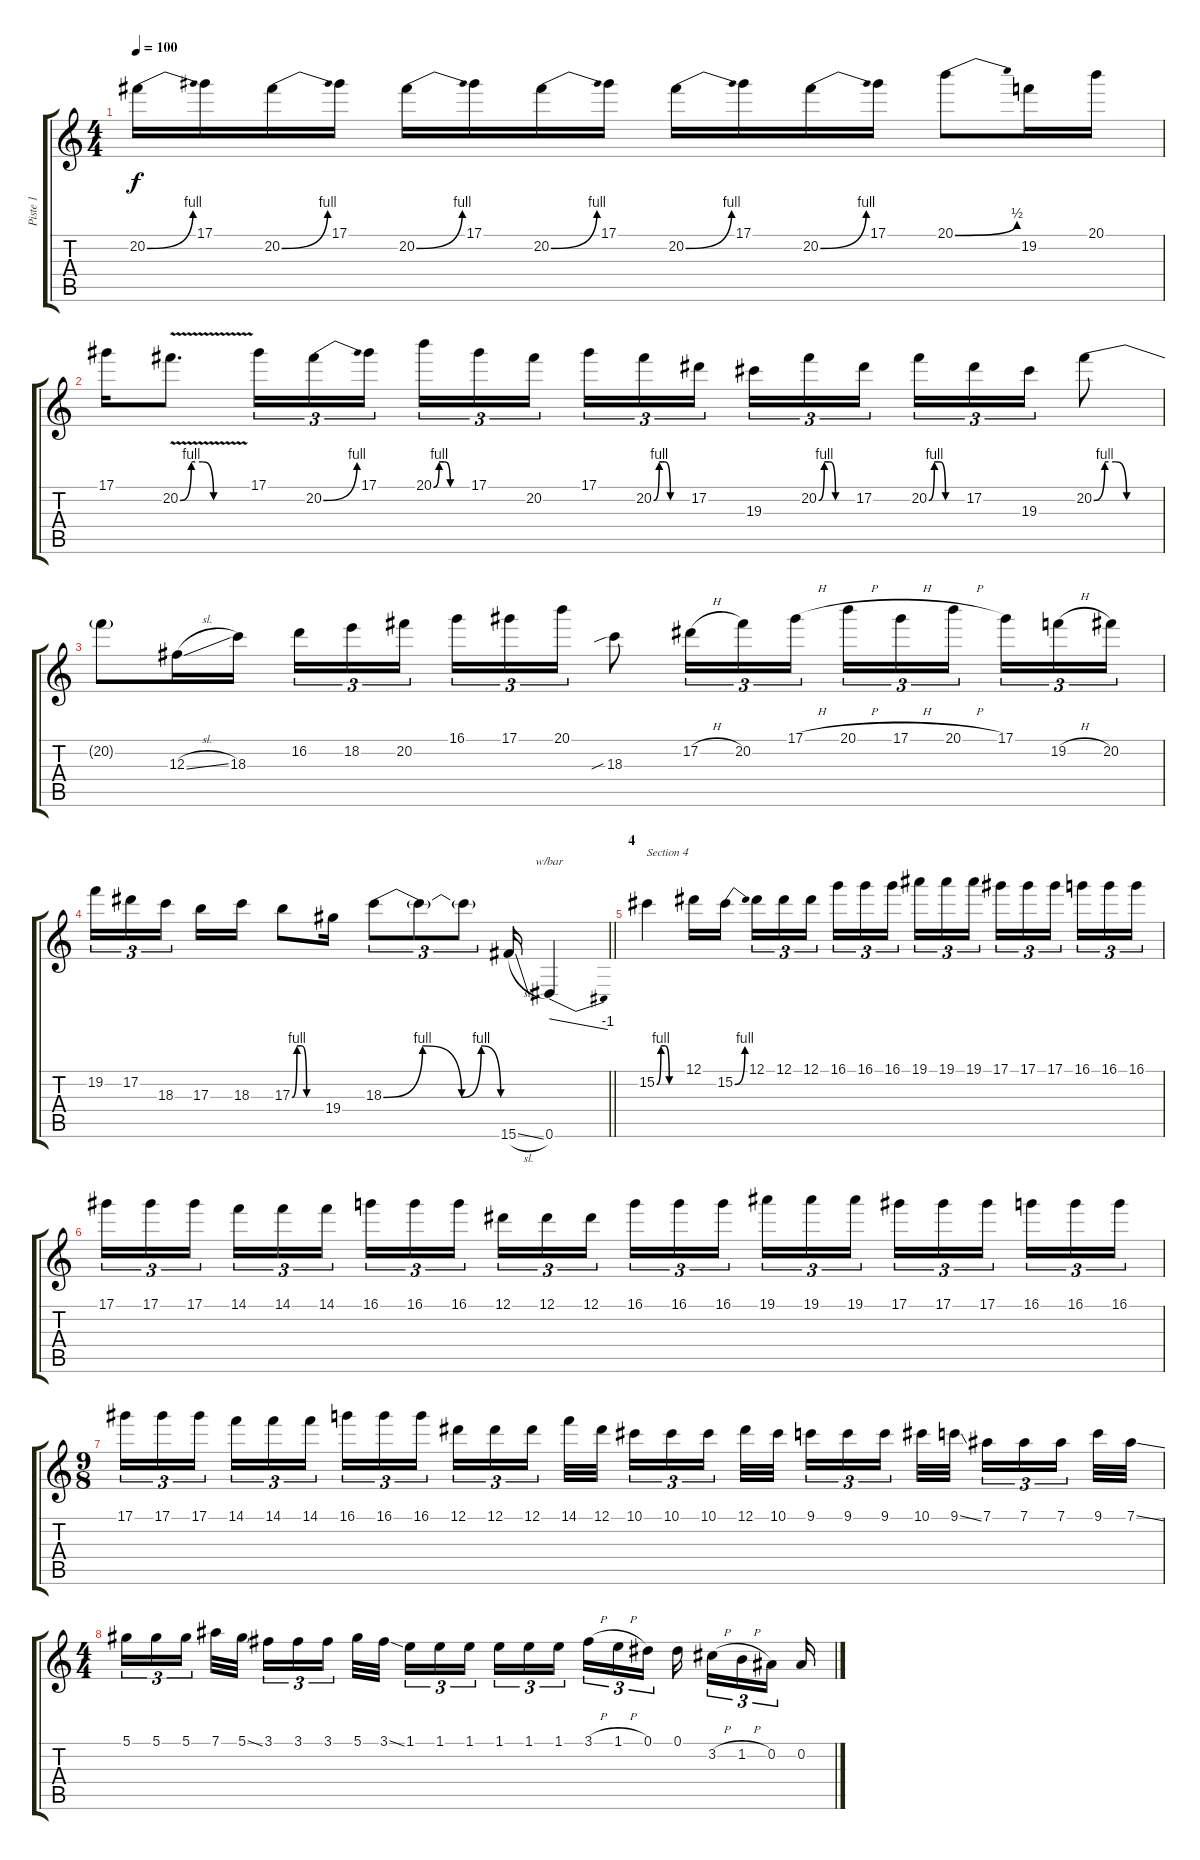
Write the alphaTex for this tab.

\track ("Piste 1" "Piste 1") {instrument overdrivenguitar}
\staff {score tabs}
\tuning (Eb4 Bb3 Gb3 Db3 Ab2 Eb2) {hide}
\ts (4 4)
\tempo 100
\clef g2
\ks c
20.2{be (bend 0 0 60 4)}.16{dy f} 17.1.16 20.2{be (bend 0 0 60 4)}.16 17.1.16 20.2{be (bend 0 0 60 4)}.16 17.1.16 20.2{be (bend 0 0 60 4)}.16 17.1.16 20.2{be (bend 0 0 60 4)}.16 17.1.16 20.2{be (bend 0 0 60 4)}.16 17.1.16 20.1{be (bend 0 0 60 2)}.8 19.2.16 20.1.16 |
17.1.16 20.2{be (custom 0 0 10 4 20 4 30 0 60 0) v}.8{d} 17.1.16{tu (3 2)} 20.2{be (bend 0 0 60 4)}.16{tu (3 2)} 17.1.16{tu (3 2) beam splitsecondary} 20.1{be (custom 0 0 10 4 20 4 30 0 60 0)}.16{tu (3 2)} 17.1.16{tu (3 2)} 20.2.16{tu (3 2)} 17.1.16{tu (3 2)} 20.2{be (custom 0 0 10 4 20 4 30 0 60 0)}.16{tu (3 2)} 17.2.16{tu (3 2) beam splitsecondary} 19.3.16{tu (3 2)} 20.2{be (custom 0 0 10 4 20 4 30 0 60 0)}.16{tu (3 2)} 17.2.16{tu (3 2)} 20.2{be (custom 0 0 10 4 20 4 30 0 60 0)}.16{tu (3 2)} 17.2.16{tu (3 2)} 19.3.16{tu (3 2)} 20.2{be (custom 0 0 10 4 20 4 30 0 60 0)}.8 |
20.2{t}.8 12.3{sl}.16 18.3.16 16.2.16{tu (3 2)} 18.2.16{tu (3 2)} 20.2.16{tu (3 2) beam splitsecondary} 16.1.16{tu (3 2)} 17.1.16{tu (3 2)} 20.1.16{tu (3 2)} 18.3{sib}.8 17.2{h}.16{tu (3 2)} 20.2.16{tu (3 2)} 17.1{h}.16{tu (3 2)} 20.1{h}.16{tu (3 2)} 17.1{h}.16{tu (3 2)} 20.1{h}.16{tu (3 2) beam splitsecondary} 17.1.16{tu (3 2)} 19.2{h}.16{tu (3 2)} 20.2.16{tu (3 2)} |
\barLineRight lightlight
19.2.16{tu (3 2)} 17.2.16{tu (3 2)} 18.3.16{tu (3 2) beam splitsecondary} 17.3.16 18.3.16 17.3{be (custom 0 0 10 4 20 4 30 0 60 0)}.8 19.4.16 18.3{be (custom 0 0 20 4 40 0 50 4 60 0)}.8{tu (3 2)} 18.3{t}.8{tu (3 2)} 18.3{t}.8{tu (3 2)} 15.6{sl}.16 0.6.4{tbe (dive default 0 0 60 -4)} |
\section ("" "4")
15.2{be (custom 0 0 10 4 20 4 30 0 60 0)}.4{txt "Section 4"} 12.1.16 15.2{be (bend 0 0 60 4)}.16{beam splitsecondary} 12.1.16{tu (3 2)} 12.1.16{tu (3 2)} 12.1.16{tu (3 2)} 16.1.16{tu (3 2)} 16.1.16{tu (3 2)} 16.1.16{tu (3 2) beam splitsecondary} 19.1.16{tu (3 2)} 19.1.16{tu (3 2)} 19.1.16{tu (3 2)} 17.1.16{tu (3 2)} 17.1.16{tu (3 2)} 17.1.16{tu (3 2) beam splitsecondary} 16.1.16{tu (3 2)} 16.1.16{tu (3 2)} 16.1.16{tu (3 2)} |
17.1.16{tu (3 2)} 17.1.16{tu (3 2)} 17.1.16{tu (3 2) beam splitsecondary} 14.1.16{tu (3 2)} 14.1.16{tu (3 2)} 14.1.16{tu (3 2)} 16.1.16{tu (3 2)} 16.1.16{tu (3 2)} 16.1.16{tu (3 2) beam splitsecondary} 12.1.16{tu (3 2)} 12.1.16{tu (3 2)} 12.1.16{tu (3 2)} 16.1.16{tu (3 2)} 16.1.16{tu (3 2)} 16.1.16{tu (3 2) beam splitsecondary} 19.1.16{tu (3 2)} 19.1.16{tu (3 2)} 19.1.16{tu (3 2)} 17.1.16{tu (3 2)} 17.1.16{tu (3 2)} 17.1.16{tu (3 2) beam splitsecondary} 16.1.16{tu (3 2)} 16.1.16{tu (3 2)} 16.1.16{tu (3 2)} |
\ts (9 8)
17.1.16{tu (3 2)} 17.1.16{tu (3 2)} 17.1.16{tu (3 2) beam splitsecondary} 14.1.16{tu (3 2)} 14.1.16{tu (3 2)} 14.1.16{tu (3 2) beam splitsecondary} 16.1.16{tu (3 2)} 16.1.16{tu (3 2)} 16.1.16{tu (3 2)} 12.1.16{tu (3 2)} 12.1.16{tu (3 2)} 12.1.16{tu (3 2) beam splitsecondary} 14.1.32 12.1.32{beam splitsecondary} 10.1.16{tu (3 2)} 10.1.16{tu (3 2)} 10.1.16{tu (3 2) beam splitsecondary} 12.1.32 10.1.32 9.1.16{tu (3 2)} 9.1.16{tu (3 2)} 9.1.16{tu (3 2) beam splitsecondary} 10.1.32 9.1{ss}.32{beam splitsecondary} 7.1.16{tu (3 2)} 7.1.16{tu (3 2)} 7.1.16{tu (3 2) beam splitsecondary} 9.1.32 7.1{ss}.32 |
\ts (4 4)
5.1.16{tu (3 2)} 5.1.16{tu (3 2)} 5.1.16{tu (3 2) beam splitsecondary} 7.1.32 5.1{ss}.32{beam splitsecondary} 3.1.16{tu (3 2)} 3.1.16{tu (3 2)} 3.1.16{tu (3 2) beam splitsecondary} 5.1.32 3.1{ss}.32{beam splitsecondary} 1.1.16{tu (3 2)} 1.1.16{tu (3 2)} 1.1.16{tu (3 2)} 1.1.16{tu (3 2)} 1.1.16{tu (3 2)} 1.1.16{tu (3 2) beam splitsecondary} 3.1{h}.16{tu (3 2)} 1.1{h}.16{tu (3 2)} 0.1.16{tu (3 2)} 0.1.16{beam splitsecondary} 3.2{h}.16{tu (3 2)} 1.2{h}.16{tu (3 2)} 0.2.16{tu (3 2) beam splitsecondary} 0.2.16
